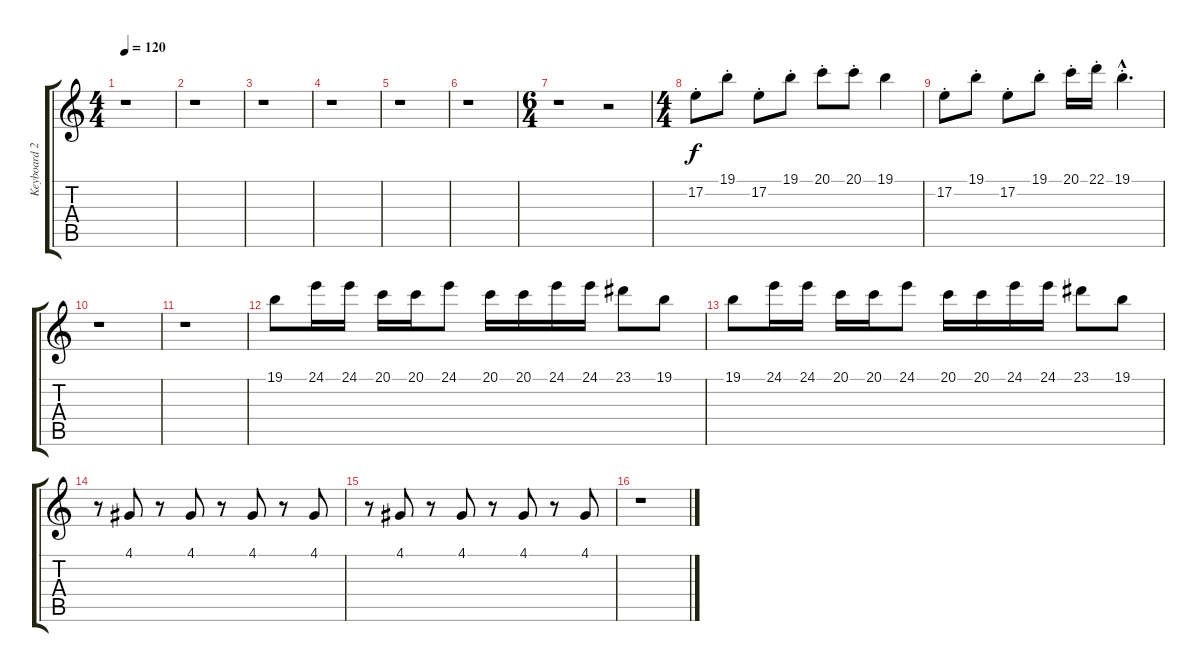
\track ("Keyboard 2" "Keyboard 2") {instrument oboe}
\staff {score tabs}
\tuning (E4 B3 G3 D3 A2 E2) {hide}
\ts (4 4)
\tempo 120
\clef g2
\ks c
r.1{dy mf} |
r.1 |
r.1 |
r.1 |
r.1 |
r.1 |
\ts (6 4)
r.1 r.2 |
\ts (4 4)
17.2{st}.8{dy f instrument recorder} 19.1{st}.8 17.2{st}.8 19.1{st}.8 20.1{st}.8 20.1{st}.8 19.1.4 |
17.2{st}.8 19.1{st}.8 17.2{st}.8 19.1{st}.8 20.1{st}.16 22.1{st}.16 19.1{hac st}.4{d} |
r.1 |
r.1 |
19.1.8 24.1.16 24.1.16 20.1.16 20.1.16 24.1.8 20.1.16 20.1.16 24.1.16 24.1.16 23.1.8 19.1.8 |
19.1.8 24.1.16 24.1.16 20.1.16 20.1.16 24.1.8 20.1.16 20.1.16 24.1.16 24.1.16 23.1.8 19.1.8 |
r.8 4.1.8{instrument englishhorn} r.8 4.1.8 r.8 4.1.8 r.8 4.1.8 |
r.8 4.1.8 r.8 4.1.8 r.8 4.1.8 r.8 4.1.8 |
r.1
